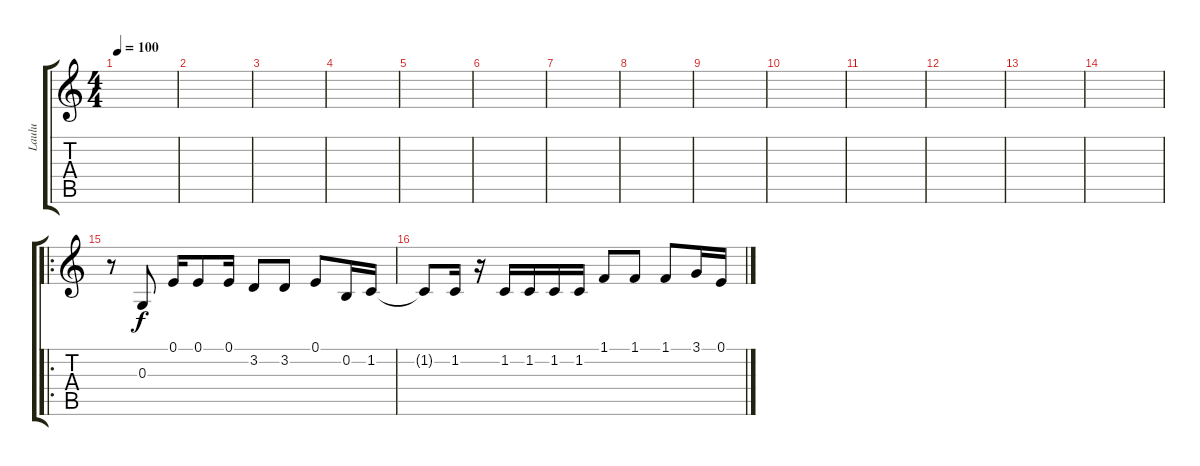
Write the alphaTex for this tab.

\track ("Laulu" "Laulu") {instrument lead6voice}
\staff {score tabs}
\tuning (E4 B3 G3 D3 A2 E2) {hide}
\ts (4 4)
\tempo 100
\clef g2
\ks c
|
|
|
|
|
|
|
|
|
|
|
|
|
|
\ro
r.8 0.3.8 0.1.16 0.1.8 0.1.16 3.2.8 3.2.8 0.1.8 0.2.16 1.2.16 |
1.2{t}.8 1.2.16 r.16 1.2.16 1.2.16 1.2.16 1.2.16 1.1.8 1.1.8 1.1.8 3.1.16 0.1.16
